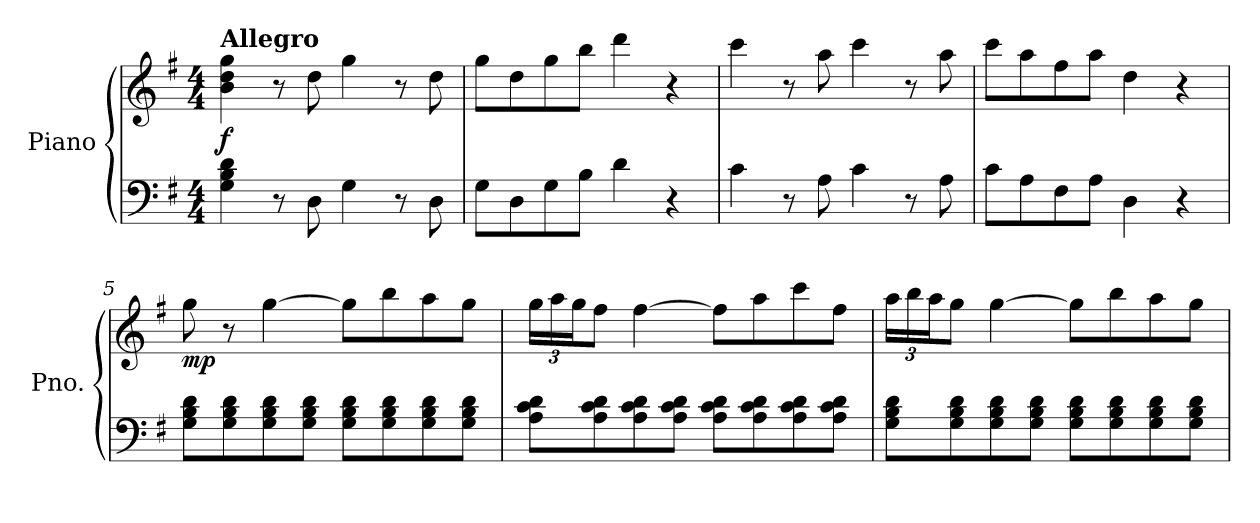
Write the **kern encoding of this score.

**kern	**kern	**dynam
*part1	*part1	*part1
*staff2	*staff1	*staff1/2
*I"Piano	*	*
*I'Pno.	*	*
*clefF4	*clefG2	*
*k[f#]	*k[f#]	*
*M4/4	*M4/4	*
=1	=1	=1
!	!LO:TX:a:B:t=Allegro	!
!	!	!LO:DY:b
4G\ 4B\ 4d\	4b\ 4dd\ 4gg\	f
8r	8r	.
8D\	8dd\	.
4G\	4gg\	.
8r	8r	.
8D\	8dd\	.
=2	=2	=2
8G\L	8gg\L	.
8D\	8dd\	.
8G\	8gg\	.
8B\J	8bb\J	.
4d\	4ddd\	.
4r	4r	.
=3	=3	=3
4c\	4ccc\	.
8r	8r	.
8A\	8aa\	.
4c\	4ccc\	.
8r	8r	.
8A\	8aa\	.
=4	=4	=4
8c\L	8ccc\L	.
8A\	8aa\	.
8F#\	8ff#\	.
8A\J	8aa\J	.
4D\	4dd\	.
4r	4r	.
=5	=5	=5
!	!	!LO:DY:b
8G\ 8B\ 8d\L	8gg\	mp
8G\ 8B\ 8d\	8r	.
8G\ 8B\ 8d\	[4gg\	.
8G\ 8B\ 8d\J	.	.
8G\ 8B\ 8d\L	8gg\L]	.
8G\ 8B\ 8d\	8bb\	.
8G\ 8B\ 8d\	8aa\	.
8G\ 8B\ 8d\J	8gg\J	.
=6	=6	=6
*	*Xbrackettup	*
8A\ 8c\ 8d\L	24gg\LL	.
.	24aa\	.
.	24gg\J	.
8A\ 8c\ 8d\	8ff#\J	.
8A\ 8c\ 8d\	[4ff#\	.
8A\ 8c\ 8d\J	.	.
8A\ 8c\ 8d\L	8ff#\L]	.
8A\ 8c\ 8d\	8aa\	.
8A\ 8c\ 8d\	8ccc\	.
8A\ 8c\ 8d\J	8ff#\J	.
=7	=7	=7
8G\ 8B\ 8d\L	24aa\LL	.
.	24bb\	.
.	24aa\J	.
8G\ 8B\ 8d\	8gg\J	.
8G\ 8B\ 8d\	[4gg\	.
8G\ 8B\ 8d\J	.	.
8G\ 8B\ 8d\L	8gg\L]	.
8G\ 8B\ 8d\	8bb\	.
8G\ 8B\ 8d\	8aa\	.
8G\ 8B\ 8d\J	8gg\J	.
=	=	=
*-	*-	*-
